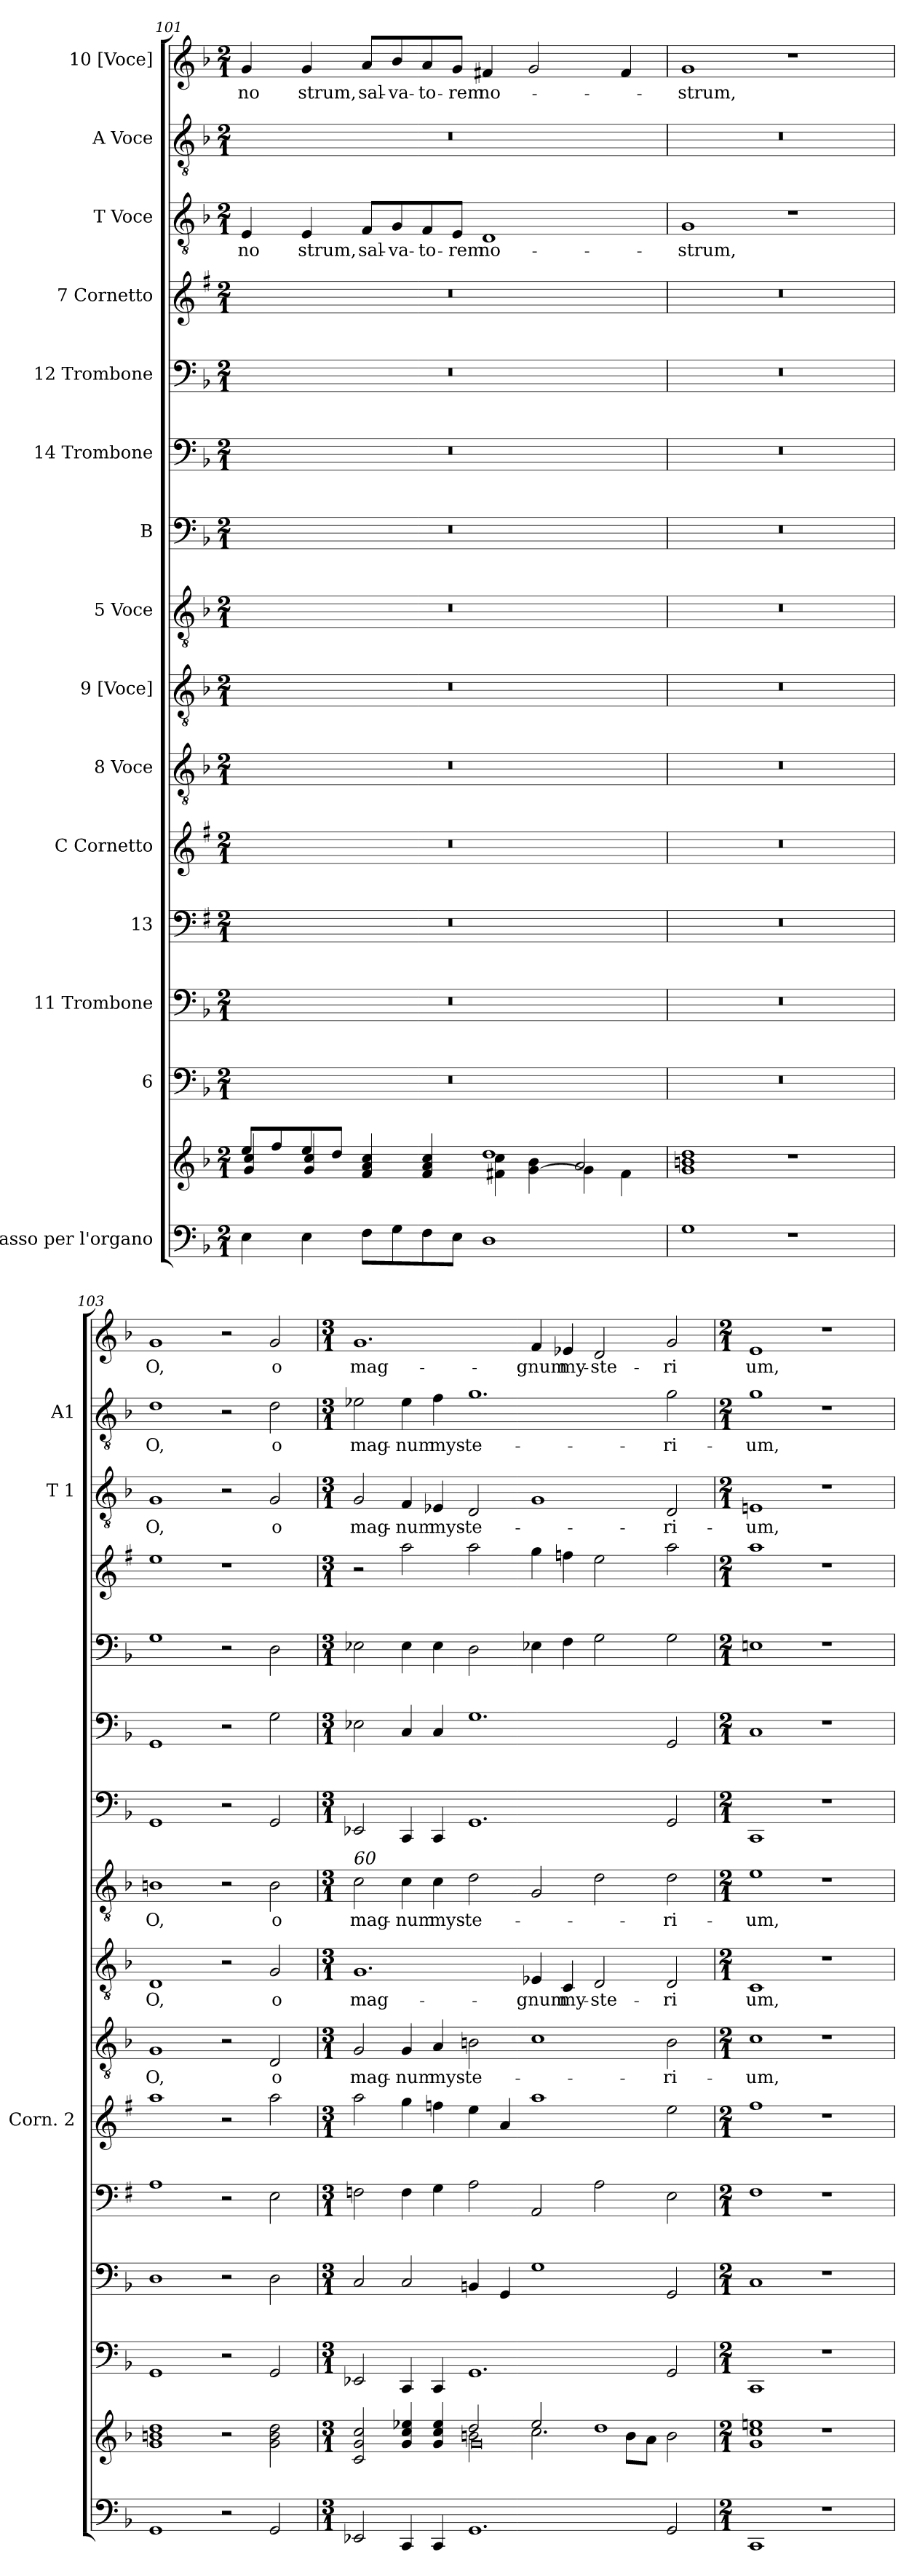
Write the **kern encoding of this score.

**kern	**kern	**kern	**kern	**kern	**kern	**kern	**text	**kern	**text	**kern	**text	**kern	**kern	**kern	**kern	**kern	**text	**kern	**text	**kern	**text
*part15	*part15	*part14	*part13	*part12	*part11	*part10	*part10	*part9	*part9	*part8	*part8	*part7	*part6	*part5	*part4	*part3	*part3	*part2	*part2	*part1	*part1
*staff16	*staff15	*staff14	*staff13	*staff12	*staff11	*staff10	*staff10	*staff9	*staff9	*staff8	*staff8	*staff7	*staff6	*staff5	*staff4	*staff3	*staff3	*staff2	*staff2	*staff1	*staff1
*I"Basso per l'organo	*	*I"6	*I"11 Trombone	*I"13	*I"C Cornetto	*I"8 Voce	*	*I"9 [Voce]	*	*I"5 Voce	*	*I"B	*I"14 Trombone	*I"12 Trombone	*I"7 Cornetto	*I"T Voce	*	*I"A Voce	*	*I"10 [Voce]	*
*	*	*	*	*	*I'Corn. 2	*	*	*	*	*	*	*	*	*	*	*I'T 1	*	*I'A1	*	*	*
*clefF4	*clefG2	*clefF4	*clefF4	*clefF4	*clefG2	*clefGv2	*	*clefGv2	*	*clefGv2	*	*clefF4	*clefF4	*clefF4	*clefG2	*clefGv2	*	*clefGv2	*	*clefG2	*
*	*	*	*	*ITrd1c2	*ITrd1c2	*	*	*	*	*	*	*	*	*	*ITrd1c2	*	*	*	*	*	*
*k[b-]	*k[b-]	*k[b-]	*k[b-]	*k[b-]	*k[b-]	*k[b-]	*	*k[b-]	*	*k[b-]	*	*k[b-]	*k[b-]	*k[b-]	*k[b-]	*k[b-]	*	*k[b-]	*	*k[b-]	*
*F:	*F:	*F:	*F:	*F:	*F:	*F:	*	*F:	*	*F:	*	*F:	*F:	*F:	*F:	*F:	*	*F:	*	*F:	*
*M2/1	*M2/1	*M2/1	*M2/1	*M2/1	*M2/1	*M2/1	*	*M2/1	*	*M2/1	*	*M2/1	*M2/1	*M2/1	*M2/1	*M2/1	*	*M2/1	*	*M2/1	*
=101	=101	=101	=101	=101	=101	=101	=101	=101	=101	=101	=101	=101	=101	=101	=101	=101	=101	=101	=101	=101	=101
*	*^	*	*	*	*	*	*	*	*	*	*	*	*	*	*	*	*	*	*	*	*
*	*	*^	*	*	*	*	*	*	*	*	*	*	*	*	*	*	*	*	*	*	*	*
!	!	!	!	!	!	!	!	!	!	!	!	!	!	!	!	!	!	!	!LO:LY:b	!	!	!	!LO:LY:b
4E\	8ee/L	1ryy	4g/ 4cc/	0r	0r	0r	0r	0r	.	0r	.	0r	.	0r	0r	0r	0r	4E/	no	0r	.	4g/	no
.	8ff/	.	.	.	.	.	.	.	.	.	.	.	.	.	.	.	.	.	.	.	.	.	.
!	!	!	!	!	!	!	!	!	!	!	!	!	!	!	!	!	!	!	!LO:LY:b	!	!	!	!LO:LY:b
4E\	8ee/	.	4g/ 4cc/	.	.	.	.	.	.	.	.	.	.	.	.	.	.	4E/	strum,	.	.	4g/	strum,
.	8dd/J	.	.	.	.	.	.	.	.	.	.	.	.	.	.	.	.	.	.	.	.	.	.
!	!	!	!	!	!	!	!	!	!	!	!	!	!	!	!	!	!	!	!LO:LY:b	!	!	!	!LO:LY:b
8F\L	4f/ 4a/ 4cc/	.	2ryy	.	.	.	.	.	.	.	.	.	.	.	.	.	.	8F/L	sal-	.	.	8a/L	sal-
!	!	!	!	!	!	!	!	!	!	!	!	!	!	!	!	!	!	!	!LO:LY:b	!	!	!	!LO:LY:b
8G\	.	.	.	.	.	.	.	.	.	.	.	.	.	.	.	.	.	8G/	-va-	.	.	8b-/	-va-
!	!	!	!	!	!	!	!	!	!	!	!	!	!	!	!	!	!	!	!LO:LY:b	!	!	!	!LO:LY:b
8F\	4f/ 4a/ 4cc/	.	.	.	.	.	.	.	.	.	.	.	.	.	.	.	.	8F/	-to-	.	.	8a/	-to-
!	!	!	!	!	!	!	!	!	!	!	!	!	!	!	!	!	!	!	!LO:LY:b	!	!	!	!LO:LY:b
8E\J	.	.	.	.	.	.	.	.	.	.	.	.	.	.	.	.	.	8E/J	-rem	.	.	8g/J	-rem
!	!	!	!	!	!	!	!	!	!	!	!	!	!	!	!	!	!	!	!LO:LY:b	!	!	!	!LO:LY:b
1D	1dd	2ryy	4f#X\ 4cc\	.	.	.	.	.	.	.	.	.	.	.	.	.	.	1D	no-	.	.	4f#X/	no-
.	.	.	[<4g\ 4b-\	.	.	.	.	.	.	.	.	.	.	.	.	.	.	.	.	.	.	2g/	.
.	.	2a/	4g\]	.	.	.	.	.	.	.	.	.	.	.	.	.	.	.	.	.	.	.	.
.	.	.	4f#\	.	.	.	.	.	.	.	.	.	.	.	.	.	.	.	.	.	.	4f#/	.
=102	=102	=102	=102	=102	=102	=102	=102	=102	=102	=102	=102	=102	=102	=102	=102	=102	=102	=102	=102	=102	=102	=102	=102
!	!	!	!	!	!	!	!	!	!	!	!	!	!	!	!	!	!	!	!LO:LY:b	!	!	!	!LO:LY:b
*	*v	*v	*v	*	*	*	*	*	*	*	*	*	*	*	*	*	*	*	*	*	*	*	*
1G	1g 1bn 1dd	0r	0r	0r	0r	0r	.	0r	.	0r	.	0r	0r	0r	0r	1G	-strum,	0r	.	1g	-strum,
1r	1r	.	.	.	.	.	.	.	.	.	.	.	.	.	.	1r	.	.	.	1r	.
=103	=103	=103	=103	=103	=103	=103	=103	=103	=103	=103	=103	=103	=103	=103	=103	=103	=103	=103	=103	=103	=103
!	!	!	!	!	!	!	!LO:LY:b	!	!LO:LY:b	!	!LO:LY:b	!	!	!	!	!	!LO:LY:b	!	!LO:LY:b	!	!LO:LY:b
1GG	1g 1bn 1dd	1GG	1D	1G	1gg	1G	O,	1D	O,	1Bn	O,	1GG	1GG	1G	1dd	1G	O,	1d	O,	1g	O,
2r	2r	2r	2r	2r	2r	2r	.	2r	.	2r	.	2r	2r	2r	1r	2r	.	2r	.	2r	.
!	!	!	!	!	!	!	!LO:LY:b	!	!LO:LY:b	!	!LO:LY:b	!	!	!	!	!	!LO:LY:b	!	!LO:LY:b	!	!LO:LY:b
2GG/	2g\ 2b\ 2dd\	2GG/	2D\	2D\	2gg\	2D/	o	2G/	o	2B\	o	2GG/	2G\	2D\	.	2G/	o	2d\	o	2g/	o
!!LO:PB:g=z
=104	=104	=104	=104	=104	=104	=104	=104	=104	=104	=104	=104	=104	=104	=104	=104	=104	=104	=104	=104	=104	=104
*M3/1	*M3/1	*M3/1	*M3/1	*M3/1	*M3/1	*M3/1	*	*M3/1	*	*M3/1	*	*M3/1	*M3/1	*M3/1	*M3/1	*M3/1	*	*M3/1	*	*M3/1	*
*	*^	*	*	*	*	*	*	*	*	*	*	*	*	*	*	*	*	*	*	*	*
*	*	*^	*	*	*	*	*	*	*	*	*	*	*	*	*	*	*	*	*	*	*	*
!	!	!	!	!	!	!	!	!	!	!	!	!LO:TX:a:i:t=60	!	!	!	!	!	!	!	!	!	!	!
!	!	!	!	!	!	!	!	!	!LO:LY:b	!	!LO:LY:b	!	!LO:LY:b	!	!	!	!	!	!LO:LY:b	!	!LO:LY:b	!	!LO:LY:b
2EE-X/	2c/ 2g/ 2cc/	1ryy	1ryy	2EE-X/	2C/	2E-X\	2gg\	2G/	mag-	1.G	mag-	2c\	mag-	2EE-X/	2E-X\	2E-X\	2r	2G/	mag-	2e-X\	mag-	1.g	mag-
!	!	!	!	!	!	!	!	!	!LO:LY:b	!	!	!	!LO:LY:b	!	!	!	!	!	!LO:LY:b	!	!LO:LY:b	!	!
4CC/	4g/ 4cc/ 4ee-X/	.	.	4CC/	2C/	4E-\	4ff\	4G/	-num	.	.	4c\	-num	4CC/	4C/	4E-\	2gg\	4F/	-num	4e-\	-num	.	.
!	!	!	!	!	!	!	!	!	!LO:LY:b	!	!	!	!LO:LY:b	!	!	!	!	!	!LO:LY:b	!	!LO:LY:b	!	!
4CC/	4g/ 4cc/ 4ee-/	.	.	4CC/	.	4F\	4ee-X\	4A/	mys-	.	.	4c\	mys-	4CC/	4C/	4E-\	.	4E-X/	mys-	4f\	mys-	.	.
!	!	!	!	!	!	!	!	!	!LO:LY:b	!	!	!	!LO:LY:b	!	!	!	!	!	!LO:LY:b	!	!LO:LY:b	!	!
1.GG	2dd/	2bn\	0g	1.GG	4BBn/	2G\	4dd\	2Bn\	-te-	.	.	2d\	-te-	1.GG	1.G	2D\	2gg\	2D/	-te-	1.g	-te-	.	.
.	.	.	.	.	4GG/	.	4g/	.	.	.	.	.	.	.	.	.	.	.	.	.	.	.	.
!	!	!	!	!	!	!	!	!	!	!	!LO:LY:b	!	!	!	!	!	!	!	!	!	!	!	!LO:LY:b
.	2ee-/	2.cc\	.	.	1G	2GG/	1gg	1c	.	4E-X/	-gnum	2G/	.	.	.	4E-X\	4ff\	1G	.	.	.	4f/	-gnum
!	!	!	!	!	!	!	!	!	!	!	!LO:LY:b	!	!	!	!	!	!	!	!	!	!	!	!LO:LY:b
.	.	.	.	.	.	.	.	.	.	4C/	my-	.	.	.	.	4F\	4ee-X\	.	.	.	.	4e-X/	my-
!	!	!	!	!	!	!	!	!	!	!	!LO:LY:b	!	!	!	!	!	!	!	!	!	!	!	!LO:LY:b
.	1dd	.	.	.	.	2G\	.	.	.	2D/	-ste-	2d\	.	.	.	2G\	2dd\	.	.	.	.	2d/	-ste-
.	.	8b\L	.	.	.	.	.	.	.	.	.	.	.	.	.	.	.	.	.	.	.	.	.
.	.	8a\J	.	.	.	.	.	.	.	.	.	.	.	.	.	.	.	.	.	.	.	.	.
!	!	!	!	!	!	!	!	!	!LO:LY:b	!	!LO:LY:b	!	!LO:LY:b	!	!	!	!	!	!LO:LY:b	!	!LO:LY:b	!	!LO:LY:b
2GG/	.	2b\	.	2GG/	2GG/	2D\	2dd\	2B\	-ri-	2D/	-ri	2d\	-ri-	2GG/	2GG/	2G\	2gg\	2D/	-ri-	2g\	-ri-	2g/	-ri
*	*v	*v	*v	*	*	*	*	*	*	*	*	*	*	*	*	*	*	*	*	*	*	*	*
=105	=105	=105	=105	=105	=105	=105	=105	=105	=105	=105	=105	=105	=105	=105	=105	=105	=105	=105	=105	=105	=105
*M2/1	*M2/1	*M2/1	*M2/1	*M2/1	*M2/1	*M2/1	*	*M2/1	*	*M2/1	*	*M2/1	*M2/1	*M2/1	*M2/1	*M2/1	*	*M2/1	*	*M2/1	*
*	*^	*	*	*	*	*	*	*	*	*	*	*	*	*	*	*	*	*	*	*	*
!	!	!	!	!	!	!	!	!LO:LY:b	!	!LO:LY:b	!	!LO:LY:b	!	!	!	!	!	!LO:LY:b	!	!LO:LY:b	!	!LO:LY:b
*	*v	*v	*	*	*	*	*	*	*	*	*	*	*	*	*	*	*	*	*	*	*	*
1CC	1g 1cc 1een	1CC	1C	1E	1ee	1c	-um,	1C	um,	1e	-um,	1CC	1C	1En	1gg	1En	-um,	1g	-um,	1e	um,
1r	1r	1r	1r	1r	1r	1r	.	1r	.	1r	.	1r	1r	1r	1r	1r	.	1r	.	1r	.
=	=	=	=	=	=	=	=	=	=	=	=	=	=	=	=	=	=	=	=	=	=
*-	*-	*-	*-	*-	*-	*-	*-	*-	*-	*-	*-	*-	*-	*-	*-	*-	*-	*-	*-	*-	*-
